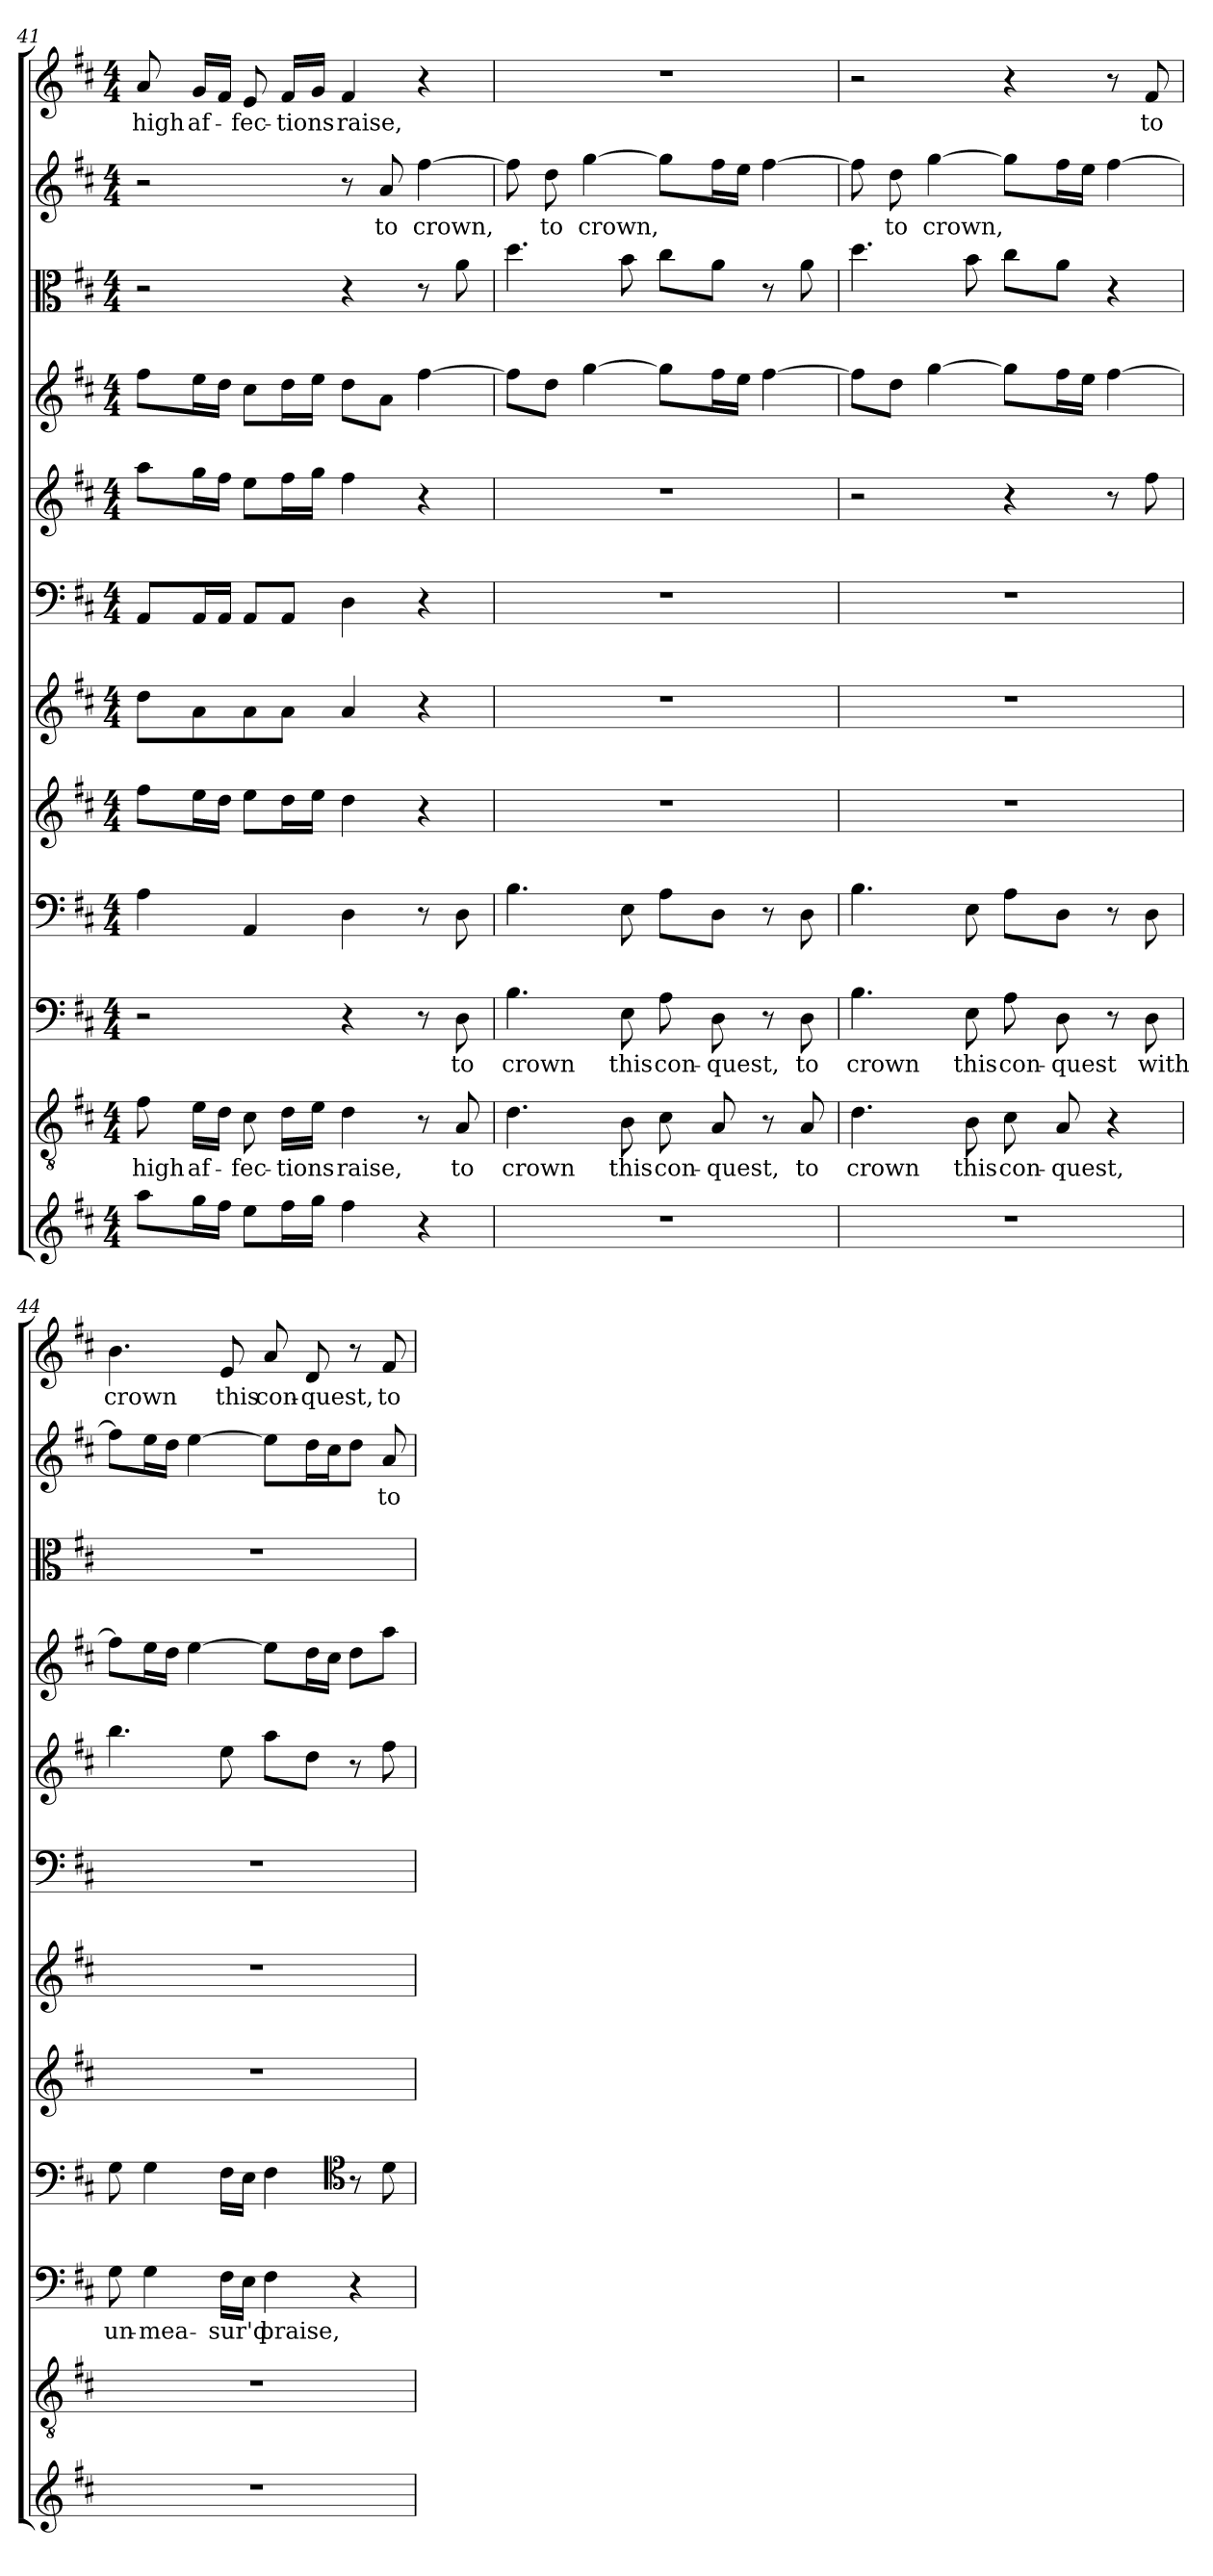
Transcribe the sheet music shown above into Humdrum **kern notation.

**kern	**kern	**text	**kern	**text	**kern	**kern	**kern	**kern	**kern	**kern	**kern	**kern	**text	**kern	**text
*part12	*part11	*part11	*part10	*part10	*part9	*part8	*part7	*part6	*part5	*part4	*part3	*part2	*part2	*part1	*part1
*staff12	*staff11	*staff11	*staff10	*staff10	*staff9	*staff8	*staff7	*staff6	*staff5	*staff4	*staff3	*staff2	*staff2	*staff1	*staff1
*clefG2	*clefGv2	*	*clefF4	*	*clefF4	*clefG2	*clefG2	*clefF4	*clefG2	*clefG2	*clefC3	*clefG2	*	*clefG2	*
*k[f#c#]	*k[f#c#]	*	*k[f#c#]	*	*k[f#c#]	*k[f#c#]	*k[f#c#]	*k[f#c#]	*k[f#c#]	*k[f#c#]	*k[f#c#]	*k[f#c#]	*	*k[f#c#]	*
*D:	*D:	*	*D:	*	*D:	*D:	*D:	*D:	*D:	*D:	*D:	*D:	*	*D:	*
*M4/4	*M4/4	*	*M4/4	*	*M4/4	*M4/4	*M4/4	*M4/4	*M4/4	*M4/4	*M4/4	*M4/4	*	*M4/4	*
=41	=41	=41	=41	=41	=41	=41	=41	=41	=41	=41	=41	=41	=41	=41	=41
8aa\L	8f#\	high	2r	.	4A\	8ff#\L	8dd\L	8AA/L	8aa\L	8ff#\L	2r	2r	.	8a/	high
16gg\L	16e\LL	af-	.	.	.	16ee\L	8a\	16AA/L	16gg\L	16ee\L	.	.	.	16g/LL	af-
16ff#\JJ	16d\JJ	.	.	.	.	16dd\JJ	.	16AA/JJ	16ff#\JJ	16dd\JJ	.	.	.	16f#/JJ	.
8ee\L	8c#\	-fec-	.	.	4AA/	8ee\L	8a\	8AA/L	8ee\L	8cc#\L	.	.	.	8e/	-fec-
16ff#\L	16d\LL	-tions	.	.	.	16dd\L	8a\J	8AA/J	16ff#\L	16dd\L	.	.	.	16f#/LL	-tions
16gg\JJ	16e\JJ	.	.	.	.	16ee\JJ	.	.	16gg\JJ	16ee\JJ	.	.	.	16g/JJ	.
4ff#\	4d\	raise,	4r	.	4D\	4dd\	4a/	4D\	4ff#\	8dd\L	4r	8r	.	4f#/	raise,
.	.	.	.	.	.	.	.	.	.	8a\J	.	8a/	to	.	.
4r	8r	.	8r	.	8r	4r	4r	4r	4r	[4ff#\	8r	[4ff#\	crown,	4r	.
.	8A/	to	8D\	to	8D\	.	.	.	.	.	8a\	.	.	.	.
=42	=42	=42	=42	=42	=42	=42	=42	=42	=42	=42	=42	=42	=42	=42	=42
1r	4.d\	crown	4.B\	crown	4.B\	1r	1r	1r	1r	8ff#\L]	4.dd\	8ff#\]	.	1r	.
.	.	.	.	.	.	.	.	.	.	8dd\J	.	8dd\	to	.	.
.	.	.	.	.	.	.	.	.	.	[4gg\	.	[4gg\	crown,	.	.
.	8B\	this	8E\	this	8E\	.	.	.	.	.	8b\	.	.	.	.
.	8c#\	con-	8A\	con-	8A\L	.	.	.	.	8gg\L]	8cc#\L	8gg\L]	.	.	.
.	8A/	-quest,	8D\	-quest,	8D\J	.	.	.	.	16ff#\L	8a\J	16ff#\L	.	.	.
.	.	.	.	.	.	.	.	.	.	16ee\JJ	.	16ee\JJ	.	.	.
.	8r	.	8r	.	8r	.	.	.	.	[4ff#\	8r	[4ff#\	.	.	.
.	8A/	to	8D\	to	8D\	.	.	.	.	.	8a\	.	.	.	.
=43	=43	=43	=43	=43	=43	=43	=43	=43	=43	=43	=43	=43	=43	=43	=43
1r	4.d\	crown	4.B\	crown	4.B\	1r	1r	1r	2r	8ff#\L]	4.dd\	8ff#\]	.	2r	.
.	.	.	.	.	.	.	.	.	.	8dd\J	.	8dd\	to	.	.
.	.	.	.	.	.	.	.	.	.	[4gg\	.	[4gg\	crown,	.	.
.	8B\	this	8E\	this	8E\	.	.	.	.	.	8b\	.	.	.	.
.	8c#\	con-	8A\	con-	8A\L	.	.	.	4r	8gg\L]	8cc#\L	8gg\L]	.	4r	.
.	8A/	-quest,	8D\	-quest	8D\J	.	.	.	.	16ff#\L	8a\J	16ff#\L	.	.	.
.	.	.	.	.	.	.	.	.	.	16ee\JJ	.	16ee\JJ	.	.	.
.	4r	.	8r	.	8r	.	.	.	8r	[4ff#\	4r	[4ff#\	.	8r	.
.	.	.	8D\	with	8D\	.	.	.	8ff#\	.	.	.	.	8f#/	to
=44	=44	=44	=44	=44	=44	=44	=44	=44	=44	=44	=44	=44	=44	=44	=44
1r	1r	.	8G\	un-	8G\	1r	1r	1r	4.bb\	8ff#\L]	1r	8ff#\L]	.	4.b\	crown
.	.	.	4G\	-mea-	4G\	.	.	.	.	16ee\L	.	16ee\L	.	.	.
.	.	.	.	.	.	.	.	.	.	16dd\JJ	.	16dd\JJ	.	.	.
.	.	.	.	.	.	.	.	.	.	[4ee\	.	[4ee\	.	.	.
.	.	.	16F#\LL	-sur'd	16F#\LL	.	.	.	8ee\	.	.	.	.	8e/	this
.	.	.	16E\JJ	.	16E\JJ	.	.	.	.	.	.	.	.	.	.
.	.	.	4F#\	praise,	4F#\	.	.	.	8aa\L	8ee\L]	.	8ee\L]	.	8a/	con-
.	.	.	.	.	.	.	.	.	8dd\J	16dd\L	.	16dd\L	.	8d/	-quest,
.	.	.	.	.	.	.	.	.	.	16cc#\JJ	.	16cc#\J	.	.	.
*	*	*	*	*	*clefC4	*	*	*	*	*	*	*	*	*	*
.	.	.	4r	.	8r	.	.	.	8r	8dd\L	.	8dd\J	.	8r	.
.	.	.	.	.	8d\	.	.	.	8ff#\	8aa\J	.	8a/	to	8f#/	to
=	=	=	=	=	=	=	=	=	=	=	=	=	=	=	=
*-	*-	*-	*-	*-	*-	*-	*-	*-	*-	*-	*-	*-	*-	*-	*-
